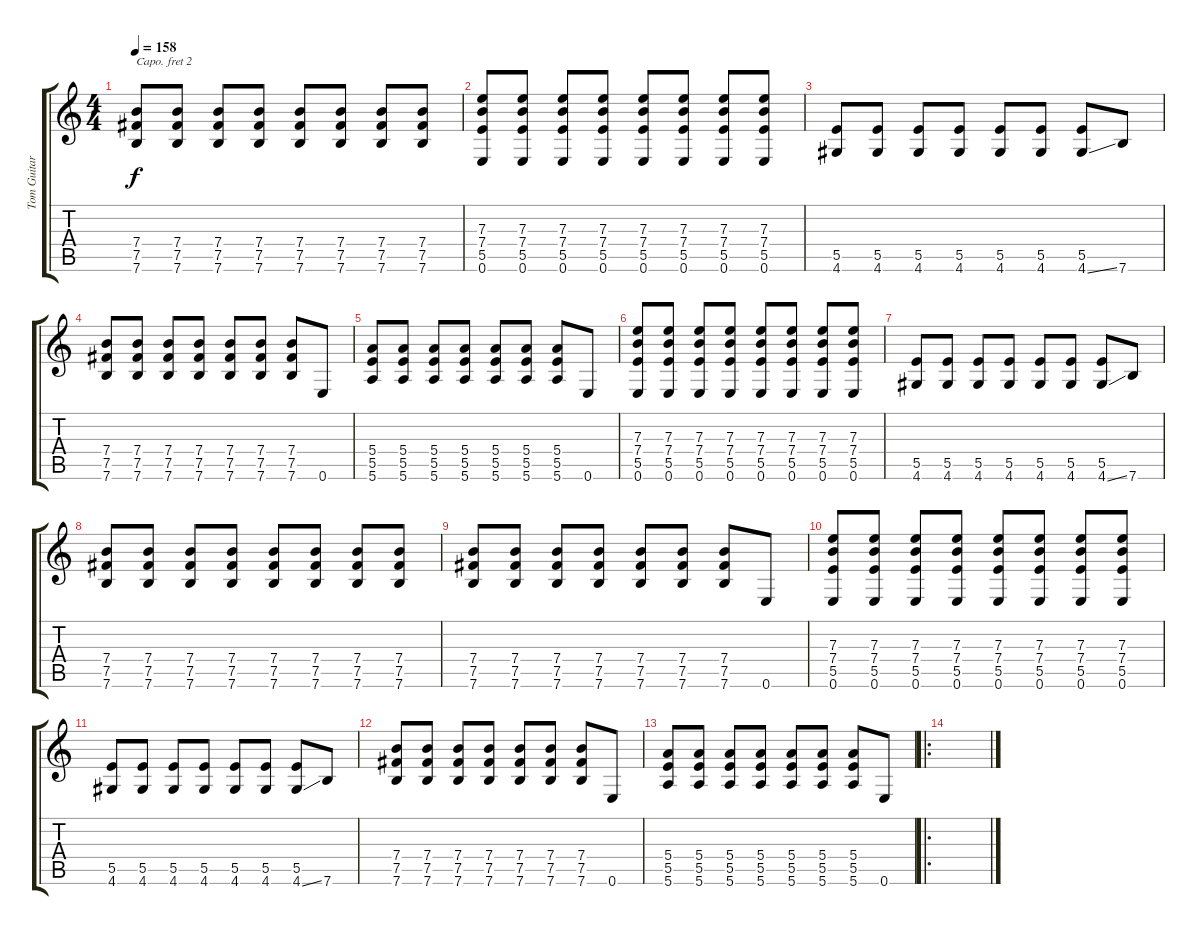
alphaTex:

\track ("Tom Guitar Distorsion1" "Tom Guitar") {instrument distortionguitar}
\staff {score tabs}
\capo 2
\tuning (E4 B3 G3 D3 A2 D2) {hide}
\ts (4 4)
\tempo 158
\clef g2
\ks c
(7.4 7.5 7.6).8{dy f} (7.4 7.5 7.6).8 (7.4 7.5 7.6).8 (7.4 7.5 7.6).8 (7.4 7.5 7.6).8 (7.4 7.5 7.6).8 (7.4 7.5 7.6).8 (7.4 7.5 7.6).8 |
(7.3 7.4 5.5 0.6).8 (7.3 7.4 5.5 0.6).8 (7.3 7.4 5.5 0.6).8 (7.3 7.4 5.5 0.6).8 (7.3 7.4 5.5 0.6).8 (7.3 7.4 5.5 0.6).8 (7.3 7.4 5.5 0.6).8 (7.3 7.4 5.5 0.6).8 |
(5.5 4.6).8 (5.5 4.6).8 (5.5 4.6).8 (5.5 4.6).8 (5.5 4.6).8 (5.5 4.6).8 (5.5 4.6{ss}).8 7.6.8 |
(7.4 7.5 7.6).8 (7.4 7.5 7.6).8 (7.4 7.5 7.6).8 (7.4 7.5 7.6).8 (7.4 7.5 7.6).8 (7.4 7.5 7.6).8 (7.4 7.5 7.6).8 0.6.8 |
(5.4 5.5 5.6).8 (5.4 5.5 5.6).8 (5.4 5.5 5.6).8 (5.4 5.5 5.6).8 (5.4 5.5 5.6).8 (5.4 5.5 5.6).8 (5.4 5.5 5.6).8 0.6.8 |
(7.3 7.4 5.5 0.6).8 (7.3 7.4 5.5 0.6).8 (7.3 7.4 5.5 0.6).8 (7.3 7.4 5.5 0.6).8 (7.3 7.4 5.5 0.6).8 (7.3 7.4 5.5 0.6).8 (7.3 7.4 5.5 0.6).8 (7.3 7.4 5.5 0.6).8 |
(5.5 4.6).8 (5.5 4.6).8 (5.5 4.6).8 (5.5 4.6).8 (5.5 4.6).8 (5.5 4.6).8 (5.5 4.6{ss}).8 7.6.8 |
(7.4 7.5 7.6).8 (7.4 7.5 7.6).8 (7.4 7.5 7.6).8 (7.4 7.5 7.6).8 (7.4 7.5 7.6).8 (7.4 7.5 7.6).8 (7.4 7.5 7.6).8 (7.4 7.5 7.6).8 |
(7.4 7.5 7.6).8 (7.4 7.5 7.6).8 (7.4 7.5 7.6).8 (7.4 7.5 7.6).8 (7.4 7.5 7.6).8 (7.4 7.5 7.6).8 (7.4 7.5 7.6).8 0.6.8 |
(7.3 7.4 5.5 0.6).8 (7.3 7.4 5.5 0.6).8 (7.3 7.4 5.5 0.6).8 (7.3 7.4 5.5 0.6).8 (7.3 7.4 5.5 0.6).8 (7.3 7.4 5.5 0.6).8 (7.3 7.4 5.5 0.6).8 (7.3 7.4 5.5 0.6).8 |
(5.5 4.6).8 (5.5 4.6).8 (5.5 4.6).8 (5.5 4.6).8 (5.5 4.6).8 (5.5 4.6).8 (5.5 4.6{ss}).8 7.6.8 |
(7.4 7.5 7.6).8 (7.4 7.5 7.6).8 (7.4 7.5 7.6).8 (7.4 7.5 7.6).8 (7.4 7.5 7.6).8 (7.4 7.5 7.6).8 (7.4 7.5 7.6).8 0.6.8 |
(5.4 5.5 5.6).8 (5.4 5.5 5.6).8 (5.4 5.5 5.6).8 (5.4 5.5 5.6).8 (5.4 5.5 5.6).8 (5.4 5.5 5.6).8 (5.4 5.5 5.6).8 0.6.8 |
\ro
